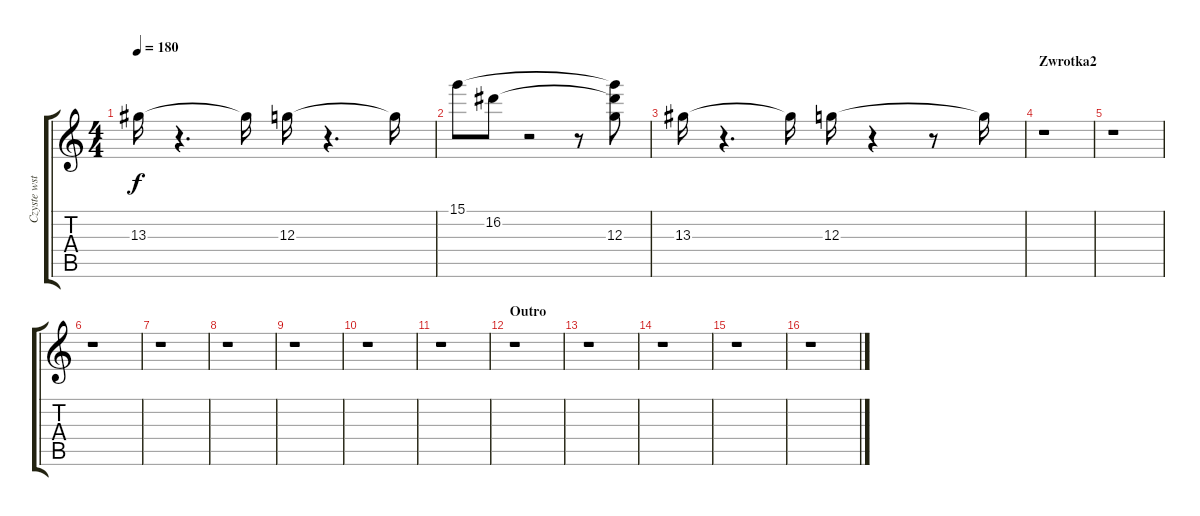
\track ("Czyste wstawki" "Czyste wst") {instrument acousticguitarsteel}
\staff {score tabs}
\tuning (E4 B3 G3 D3 A2 E2) {hide}
\ts (4 4)
\tempo 180
\clef g2
\ks c
13.3.16{dy f} r.4{d} 13.3{t}.16 12.3.16 r.4{d} 12.3{t}.16 |
15.1.8 16.2.8 r.2 r.8 (15.1{t} 16.2{t} 12.3).8 |
13.3.16 r.4{d} 13.3{t}.16 12.3.16 r.4 r.8 12.3{t}.16 |
\section ("" "Zwrotka2")
r.1 |
r.1 |
r.1 |
r.1 |
r.1 |
r.1 |
r.1 |
r.1 |
\section ("" "Outro")
r.1 |
r.1 |
r.1 |
r.1 |
r.1
